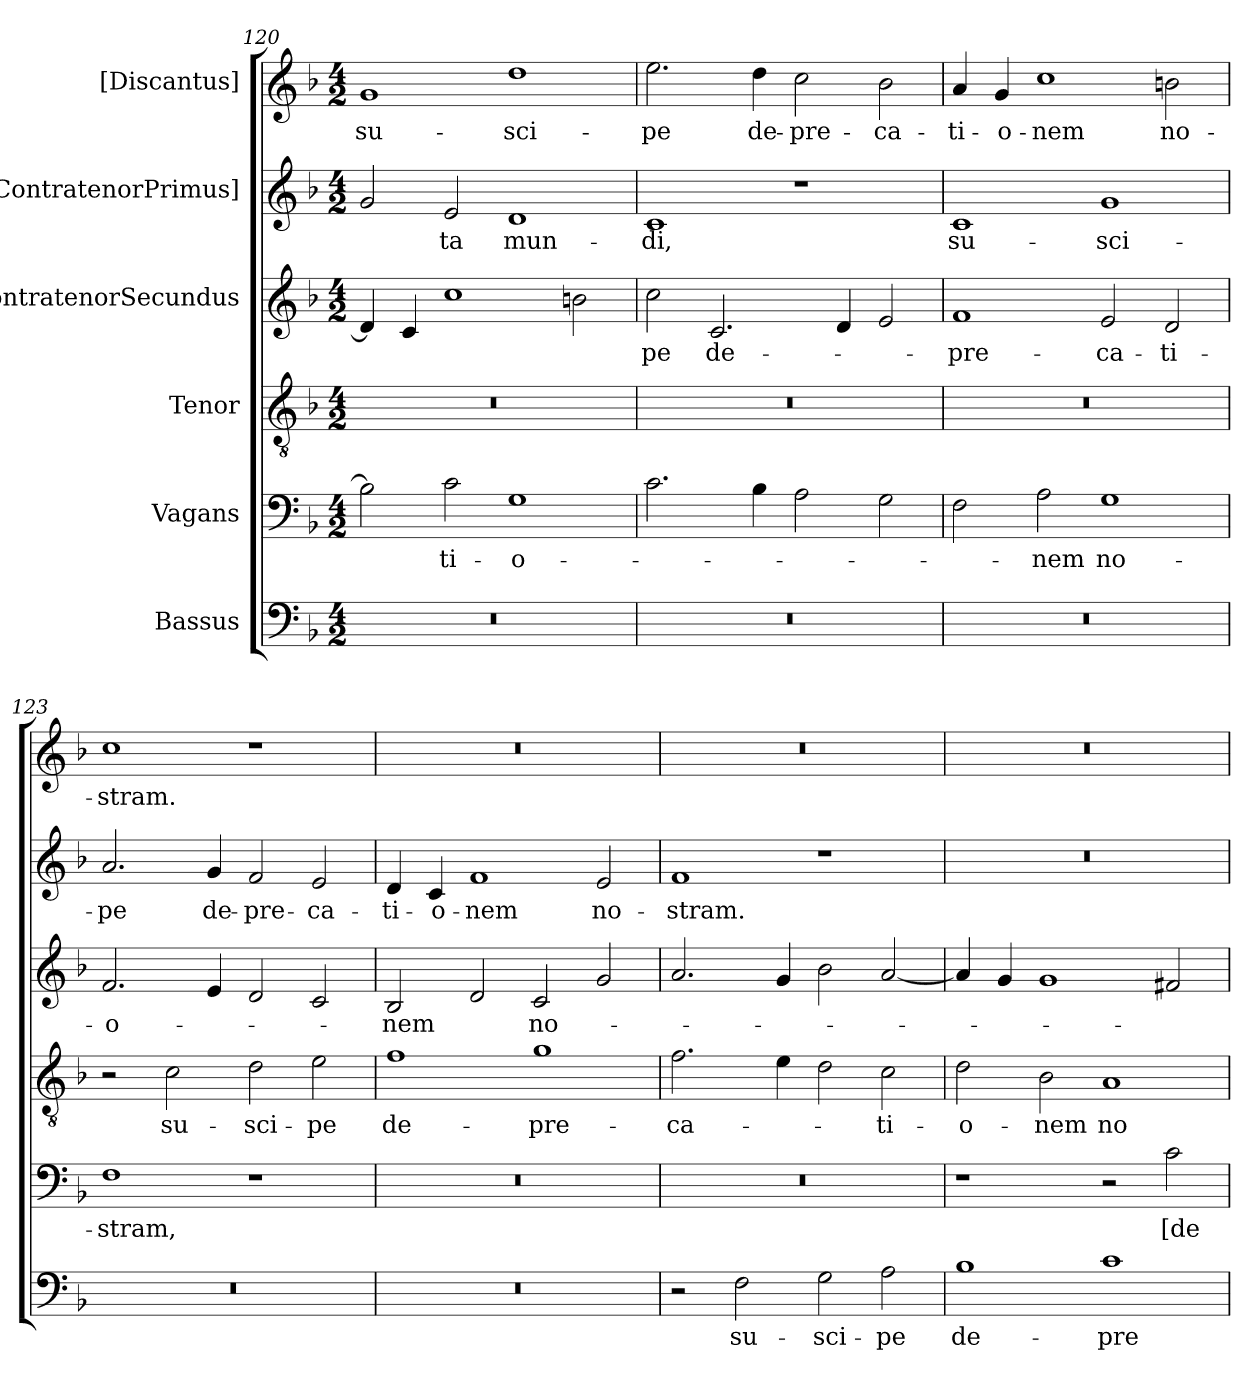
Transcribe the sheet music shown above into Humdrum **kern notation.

**kern	**text	**kern	**text	**kern	**text	**kern	**text	**kern	**text	**kern	**text
*part6	*part6	*part5	*part5	*part4	*part4	*part3	*part3	*part2	*part2	*part1	*part1
*staff6	*staff6	*staff5	*staff5	*staff4	*staff4	*staff3	*staff3	*staff2	*staff2	*staff1	*staff1
*I"Bassus	*	*I"Vagans	*	*I"Tenor	*	*I"ContratenorSecundus	*	*I"[ContratenorPrimus]	*	*I"[Discantus]	*
*clefF4	*	*clefF4	*	*clefGv2	*	*clefG2	*	*clefG2	*	*clefG2	*
*k[b-]	*	*k[b-]	*	*k[b-]	*	*k[b-]	*	*k[b-]	*	*k[b-]	*
*M4/2	*	*M4/2	*	*M4/2	*	*M4/2	*	*M4/2	*	*M4/2	*
=120	=120	=120	=120	=120	=120	=120	=120	=120	=120	=120	=120
0r	.	2B-\]	.	0r	.	4d/]	.	2g/	.	1g/	su-
.	.	.	.	.	.	4c/	.	.	.	.	.
.	.	2c\	-ti-	.	.	1cc\	.	2e/	-ta	.	.
.	.	1G\	-o-	.	.	.	.	1d/	mun-	1dd\	-sci-
.	.	.	.	.	.	2bn\	.	.	.	.	.
=121	=121	=121	=121	=121	=121	=121	=121	=121	=121	=121	=121
0r	.	2.c\	.	0r	.	2cc\	-pe	1c/	-di,	2.ee\	-pe
.	.	.	.	.	.	2.c/	de-	.	.	.	.
.	.	4B-\	.	.	.	.	.	.	.	4dd\	de-
.	.	2A\	.	.	.	.	.	1r	.	2cc\	-pre-
.	.	.	.	.	.	4d/	.	.	.	.	.
.	.	2G\	.	.	.	2e/	.	.	.	2b-\	-ca-
=122	=122	=122	=122	=122	=122	=122	=122	=122	=122	=122	=122
0r	.	2F\	.	0r	.	1f/	-pre-	1c/	su-	4a/	-ti-
.	.	.	.	.	.	.	.	.	.	4g/	-o-
.	.	2A\	-nem	.	.	.	.	.	.	1cc\	-nem
.	.	1G\	no-	.	.	2e/	-ca-	1g/	-sci-	.	.
.	.	.	.	.	.	2d/	-ti-	.	.	2bn\	no-
=123	=123	=123	=123	=123	=123	=123	=123	=123	=123	=123	=123
0r	.	1F\	-stram,	2r	.	2.f/	-o-	2.a/	-pe	1cc\	-stram.
.	.	.	.	2c\	su-	.	.	.	.	.	.
.	.	.	.	.	.	4e/	.	4g/	de-	.	.
.	.	1r	.	2d\	-sci-	2d/	.	2f/	-pre-	1r	.
.	.	.	.	2e\	-pe	2c/	.	2e/	-ca-	.	.
=124	=124	=124	=124	=124	=124	=124	=124	=124	=124	=124	=124
0r	.	0r	.	1f\	de-	2B-/	-nem	4d/	-ti-	0r	.
.	.	.	.	.	.	.	.	4c/	-o-	.	.
.	.	.	.	.	.	2d/	.	1f/	-nem	.	.
.	.	.	.	1g\	-pre-	2c/	no-	.	.	.	.
.	.	.	.	.	.	2g/	.	2e/	no-	.	.
=125	=125	=125	=125	=125	=125	=125	=125	=125	=125	=125	=125
2r	.	0r	.	2.f\	-ca-	2.a/	.	1f/	-stram.	0r	.
2F\	su-	.	.	.	.	.	.	.	.	.	.
.	.	.	.	4e\	.	4g/	.	.	.	.	.
2G\	-sci-	.	.	2d\	.	2b-\	.	1r	.	.	.
2A\	-pe	.	.	2c\	-ti-	[2a/	.	.	.	.	.
=126	=126	=126	=126	=126	=126	=126	=126	=126	=126	=126	=126
1B-\	de-	1r	.	2d\	-o-	4a/]	.	0r	.	0r	.
.	.	.	.	.	.	4g/	.	.	.	.	.
.	.	.	.	2B-\	-nem	1g/	.	.	.	.	.
1c\	-pre-	2r	.	1A/	no-	.	.	.	.	.	.
.	.	2c\	[de-	.	.	2f#X/	.	.	.	.	.
=	=	=	=	=	=	=	=	=	=	=	=
*-	*-	*-	*-	*-	*-	*-	*-	*-	*-	*-	*-
